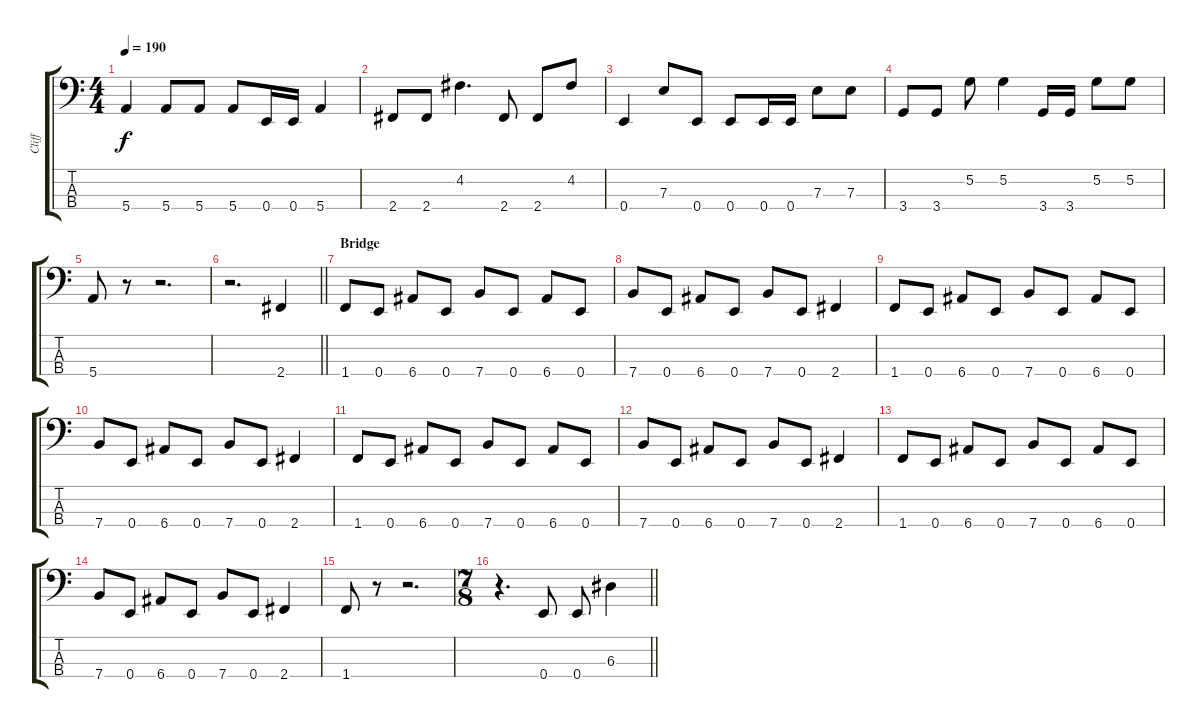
\track ("Cliff" "Cliff") {instrument electricbassfinger}
\staff {score tabs}
\tuning (G2 D2 A1 E1) {hide}
\ts (4 4)
\tempo 190
\clef f4
\ks c
5.4.4{dy f} 5.4.8 5.4.8 5.4.8 0.4.16 0.4.16 5.4.4 |
2.4.8 2.4.8 4.2.4{d} 2.4.8 2.4.8 4.2.8 |
0.4.4 7.3.8 0.4.8 0.4.8 0.4.16 0.4.16 7.3.8 7.3.8 |
3.4.8 3.4.8 5.2.8 5.2.4 3.4.16 3.4.16 5.2.8 5.2.8 |
5.4.8 r.8 r.2{d} |
\barLineRight lightlight
r.2{d} 2.4.4 |
\section ("" "Bridge")
1.4.8 0.4.8 6.4.8 0.4.8 7.4.8 0.4.8 6.4.8 0.4.8 |
7.4.8 0.4.8 6.4.8 0.4.8 7.4.8 0.4.8 2.4.4 |
1.4.8 0.4.8 6.4.8 0.4.8 7.4.8 0.4.8 6.4.8 0.4.8 |
7.4.8 0.4.8 6.4.8 0.4.8 7.4.8 0.4.8 2.4.4 |
1.4.8 0.4.8 6.4.8 0.4.8 7.4.8 0.4.8 6.4.8 0.4.8 |
7.4.8 0.4.8 6.4.8 0.4.8 7.4.8 0.4.8 2.4.4 |
1.4.8 0.4.8 6.4.8 0.4.8 7.4.8 0.4.8 6.4.8 0.4.8 |
7.4.8 0.4.8 6.4.8 0.4.8 7.4.8 0.4.8 2.4.4 |
1.4.8 r.8 r.2{d} |
\ts (7 8)
\barLineRight lightlight
r.4{d} 0.4.8 0.4.8 6.3.4
